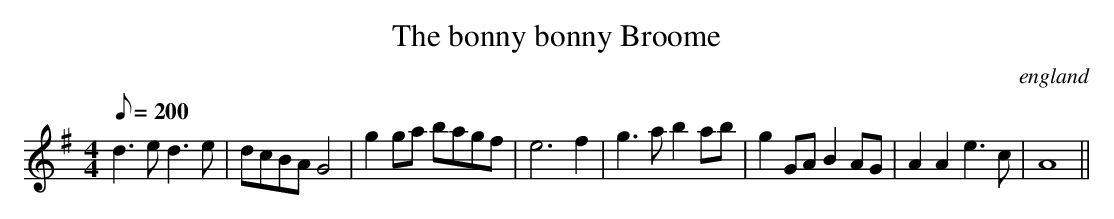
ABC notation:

X:1
T:The bonny bonny Broome
O:england
M:4/4
L:1/8
Q:200
K:G
d3e d3e|dcBA G4|g2 ga bagf|e6 f2|g3a b2 ab|g2 GA B2 AG|A2A2 e3c|A8||
